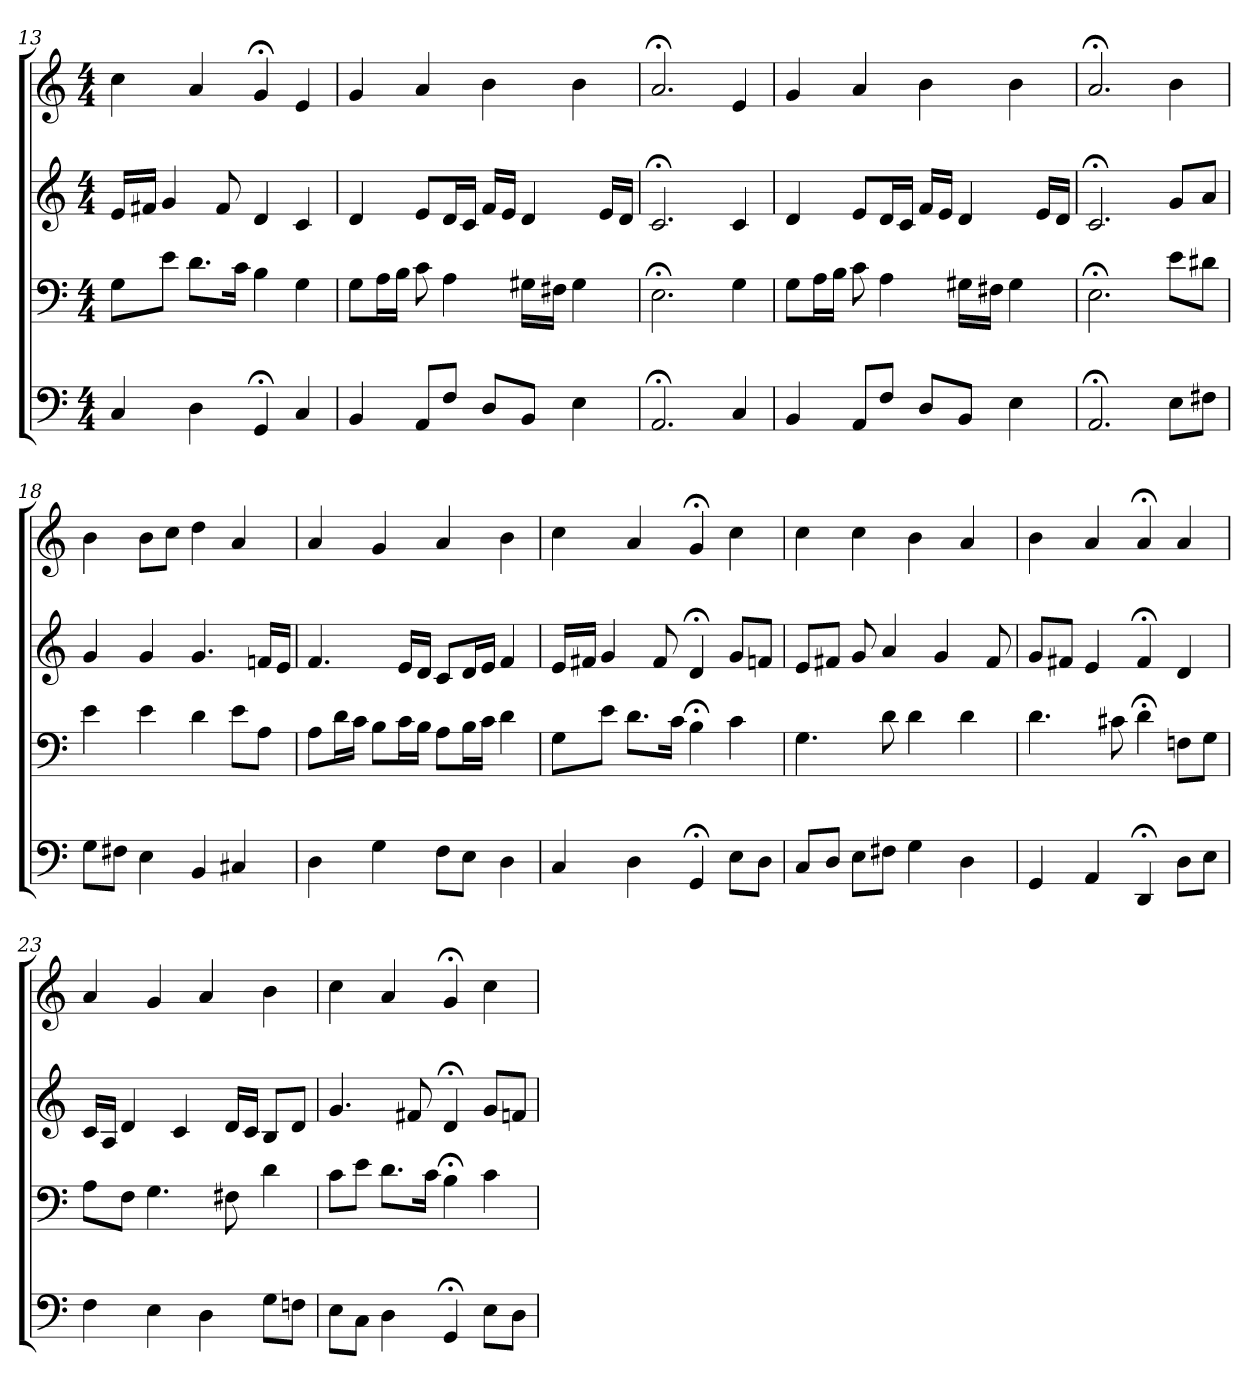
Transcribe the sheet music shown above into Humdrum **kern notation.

**kern	**kern	**kern	**kern
*part4	*part3	*part2	*part1
*staff4	*staff3	*staff2	*staff1
*clefF4	*clefF4	*clefG2	*clefG2
*M4/4	*M4/4	*M4/4	*M4/4
=13	=13	=13	=13
4C	8G\L	16e/LL	4cc
.	.	16f#X/JJ	.
.	8e\J	4g	.
4D	8.d\L	.	4a
.	.	8f#	.
.	16c\Jk	.	.
4GG;<	4B	4d	4g;<
4C	4G	4c	4e
=14	=14	=14	=14
4BB	8G\L	4d	4g
.	16A\L	.	.
.	16B\JJ	.	.
8AA/L	8c	8e/L	4a
8F/J	4A	16d/L	.
.	.	16c/JJ	.
8D/L	.	16f/LL	4b
.	.	16e/JJ	.
8BB/J	16G#X\LL	4d	.
.	16F#X\JJ	.	.
4E	4G#	.	4b
.	.	16e/LL	.
.	.	16d/JJ	.
=15	=15	=15	=15
2.AA;<	2.E;<	2.c;<	2.a;<
4C	4G	4c	4e
=16	=16	=16	=16
4BB	8G\L	4d	4g
.	16A\L	.	.
.	16B\JJ	.	.
8AA/L	8c	8e/L	4a
8F/J	4A	16d/L	.
.	.	16c/JJ	.
8D/L	.	16f/LL	4b
.	.	16e/JJ	.
8BB/J	16G#X\LL	4d	.
.	16F#X\JJ	.	.
4E	4G#	.	4b
.	.	16e/LL	.
.	.	16d/JJ	.
=17	=17	=17	=17
2.AA;<	2.E;<	2.c;<	2.a;<
8E\L	8e\L	8g/L	4b
8F#X\J	8d#X\J	8a/J	.
=18	=18	=18	=18
8G\L	4e	4g	4b
8F#X\J	.	.	.
4E	4e	4g	8b\L
.	.	.	8cc\J
4BB	4d	4.g	4dd
4C#X	8e\L	.	4a
.	8A\J	16fn/LL	.
.	.	16e/JJ	.
=19	=19	=19	=19
4D	8A\L	4.f	4a
.	16d\L	.	.
.	16c\JJ	.	.
4G	8B\L	.	4g
.	16c\L	16e/LL	.
.	16B\JJ	16d/JJ	.
8F\L	8A\L	8c/L	4a
8E\J	16B\L	16d/L	.
.	16c\JJ	16e/JJ	.
4D	4d	4f	4b
=20	=20	=20	=20
4C	8G\L	16e/LL	4cc
.	.	16f#X/JJ	.
.	8e\J	4g	.
4D	8.d\L	.	4a
.	.	8f#	.
.	16c\Jk	.	.
4GG;<	4B;<	4d;<	4g;<
8E\L	4c	8g/L	4cc
8D\J	.	8fn/J	.
=21	=21	=21	=21
8C/L	4.G	8e/L	4cc
8D/J	.	8f#X/J	.
8E\L	.	8g	4cc
8F#X\J	8d	4a	.
4G	4d	.	4b
.	.	4g	.
4D	4d	.	4a
.	.	8f#	.
=22	=22	=22	=22
4GG	4.d	8g/L	4b
.	.	8f#X/J	.
4AA	.	4e	4a
.	8c#X	.	.
4DD;<	4d;<	4f#;<	4a;<
8D\L	8Fn\L	4d	4a
8E\J	8G\J	.	.
=23	=23	=23	=23
4F	8A\L	16c/LL	4a
.	.	16A/JJ	.
.	8F\J	4d	.
4E	4.G	.	4g
.	.	4c	.
4D	.	.	4a
.	8F#X	16d/LL	.
.	.	16c/JJ	.
8G\L	4d	8B/L	4b
8Fn\J	.	8d/J	.
=24	=24	=24	=24
8E\L	8c\L	4.g	4cc
8C\J	8e\J	.	.
4D	8.d\L	.	4a
.	.	8f#X	.
.	16c\Jk	.	.
4GG;<	4B;<	4d;<	4g;<
8E\L	4c	8g/L	4cc
8D\J	.	8fn/J	.
=	=	=	=
*-	*-	*-	*-
